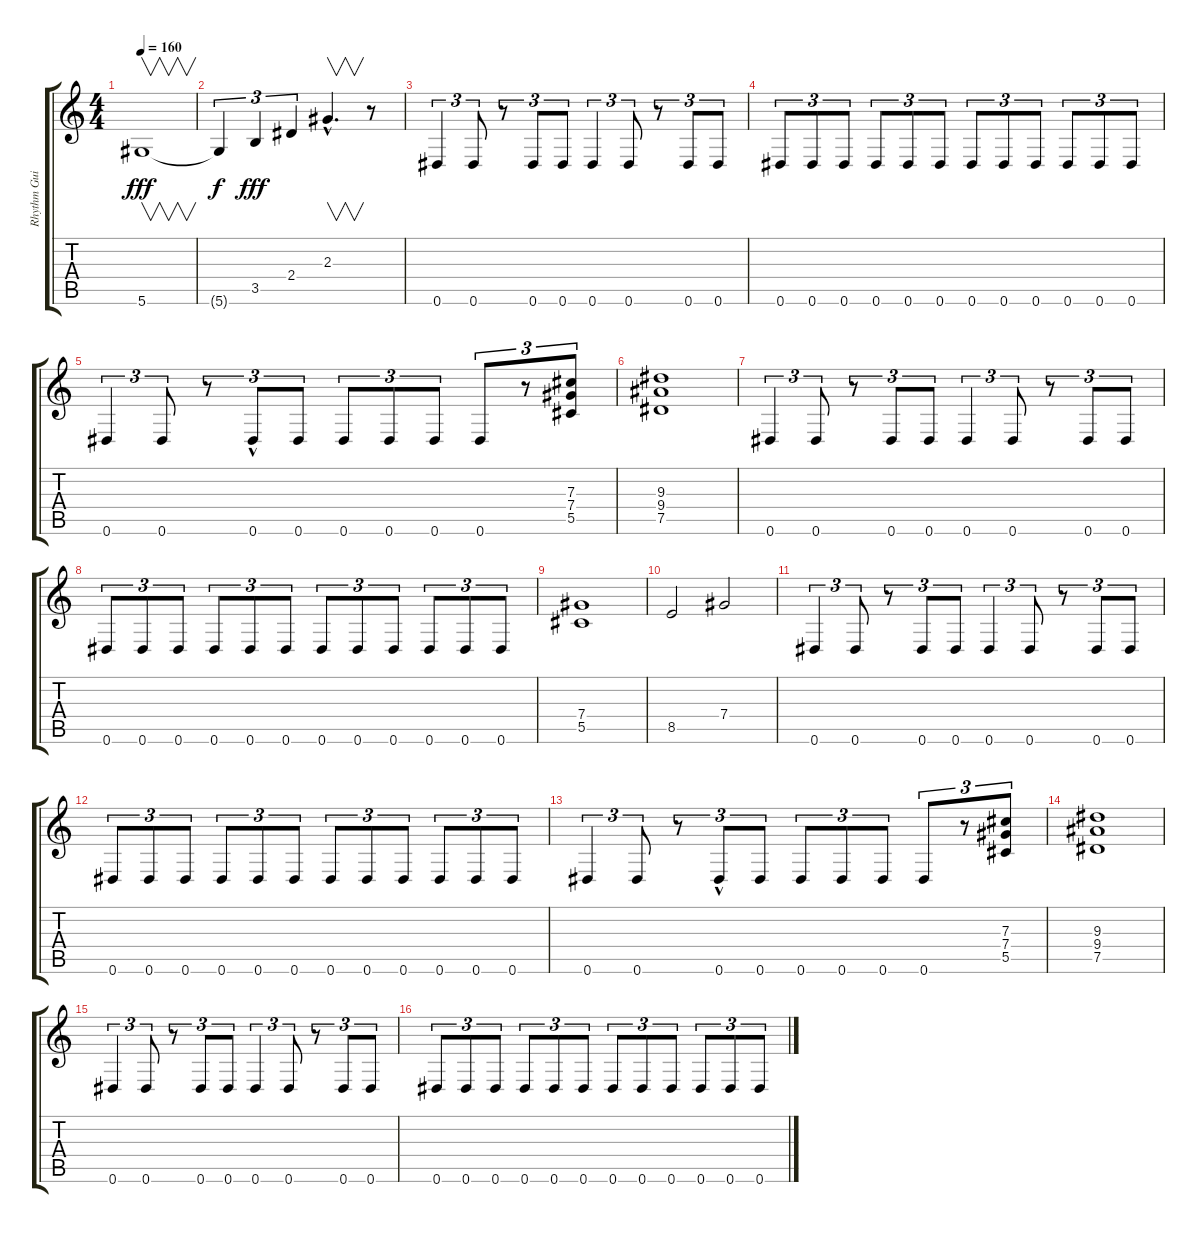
\track ("Rhythm Guitar" "Rhythm Gui") {instrument distortionguitar}
\staff {score tabs}
\tuning (Eb4 Bb3 Gb3 Db3 Ab2 Eb2) {hide}
\ts (4 4)
\tempo 160
\clef g2
\ks c
5.6.1{v dy fff} |
5.6{t}.4{tu (3 2) dy f} 3.5.4{tu (3 2) dy fff} 2.4.4{tu (3 2)} 2.3{hac}.4{v d} r.8 |
0.6.4{tu (3 2)} 0.6.8{tu (3 2)} r.8{tu (3 2)} 0.6.8{tu (3 2)} 0.6.8{tu (3 2)} 0.6.4{tu (3 2)} 0.6.8{tu (3 2)} r.8{tu (3 2)} 0.6.8{tu (3 2)} 0.6.8{tu (3 2)} |
0.6.8{tu (3 2)} 0.6.8{tu (3 2)} 0.6.8{tu (3 2)} 0.6.8{tu (3 2)} 0.6.8{tu (3 2)} 0.6.8{tu (3 2)} 0.6.8{tu (3 2)} 0.6.8{tu (3 2)} 0.6.8{tu (3 2)} 0.6.8{tu (3 2)} 0.6.8{tu (3 2)} 0.6.8{tu (3 2)} |
0.6.4{tu (3 2)} 0.6.8{tu (3 2)} r.8{tu (3 2)} 0.6{hac}.8{tu (3 2)} 0.6.8{tu (3 2)} 0.6.8{tu (3 2)} 0.6.8{tu (3 2)} 0.6.8{tu (3 2)} 0.6.8{tu (3 2)} r.8{tu (3 2)} (7.3 7.4 5.5).8{tu (3 2)} |
(9.3 9.4 7.5).1 |
0.6.4{tu (3 2)} 0.6.8{tu (3 2)} r.8{tu (3 2)} 0.6.8{tu (3 2)} 0.6.8{tu (3 2)} 0.6.4{tu (3 2)} 0.6.8{tu (3 2)} r.8{tu (3 2)} 0.6.8{tu (3 2)} 0.6.8{tu (3 2)} |
0.6.8{tu (3 2)} 0.6.8{tu (3 2)} 0.6.8{tu (3 2)} 0.6.8{tu (3 2)} 0.6.8{tu (3 2)} 0.6.8{tu (3 2)} 0.6.8{tu (3 2)} 0.6.8{tu (3 2)} 0.6.8{tu (3 2)} 0.6.8{tu (3 2)} 0.6.8{tu (3 2)} 0.6.8{tu (3 2)} |
(7.4 5.5).1 |
8.5.2 7.4.2 |
0.6.4{tu (3 2)} 0.6.8{tu (3 2)} r.8{tu (3 2)} 0.6.8{tu (3 2)} 0.6.8{tu (3 2)} 0.6.4{tu (3 2)} 0.6.8{tu (3 2)} r.8{tu (3 2)} 0.6.8{tu (3 2)} 0.6.8{tu (3 2)} |
0.6.8{tu (3 2)} 0.6.8{tu (3 2)} 0.6.8{tu (3 2)} 0.6.8{tu (3 2)} 0.6.8{tu (3 2)} 0.6.8{tu (3 2)} 0.6.8{tu (3 2)} 0.6.8{tu (3 2)} 0.6.8{tu (3 2)} 0.6.8{tu (3 2)} 0.6.8{tu (3 2)} 0.6.8{tu (3 2)} |
0.6.4{tu (3 2)} 0.6.8{tu (3 2)} r.8{tu (3 2)} 0.6{hac}.8{tu (3 2)} 0.6.8{tu (3 2)} 0.6.8{tu (3 2)} 0.6.8{tu (3 2)} 0.6.8{tu (3 2)} 0.6.8{tu (3 2)} r.8{tu (3 2)} (7.3 7.4 5.5).8{tu (3 2)} |
(9.3 9.4 7.5).1 |
0.6.4{tu (3 2)} 0.6.8{tu (3 2)} r.8{tu (3 2)} 0.6.8{tu (3 2)} 0.6.8{tu (3 2)} 0.6.4{tu (3 2)} 0.6.8{tu (3 2)} r.8{tu (3 2)} 0.6.8{tu (3 2)} 0.6.8{tu (3 2)} |
0.6.8{tu (3 2)} 0.6.8{tu (3 2)} 0.6.8{tu (3 2)} 0.6.8{tu (3 2)} 0.6.8{tu (3 2)} 0.6.8{tu (3 2)} 0.6.8{tu (3 2)} 0.6.8{tu (3 2)} 0.6.8{tu (3 2)} 0.6.8{tu (3 2)} 0.6.8{tu (3 2)} 0.6.8{tu (3 2)}
